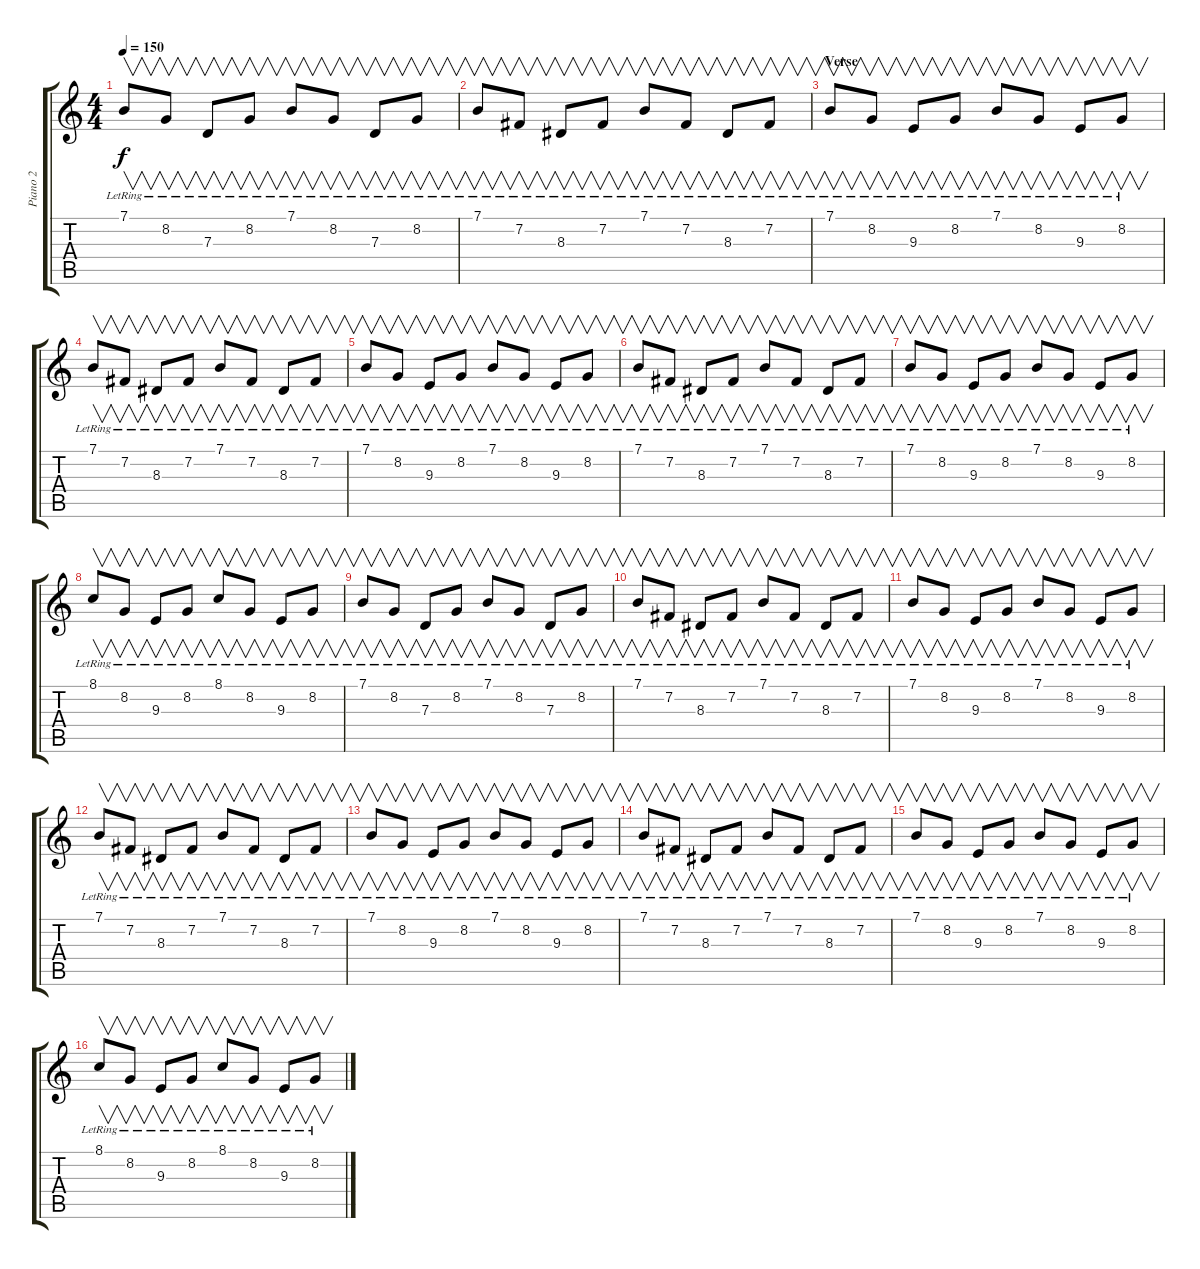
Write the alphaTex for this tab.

\track ("Piano 2" "Piano 2") {instrument brightacousticpiano}
\staff {score tabs}
\tuning (E4 B3 G3 D3 A2 E2) {hide}
\ts (4 4)
\tempo 150
\clef g2
\ks c
7.1{lr}.8{v dy f} 8.2{lr}.8{v} 7.3{lr}.8{v} 8.2{lr}.8{v} 7.1{lr}.8{v} 8.2{lr}.8{v} 7.3{lr}.8{v} 8.2{lr}.8{v} |
7.1{lr}.8{v} 7.2{lr}.8{v} 8.3{lr}.8{v} 7.2{lr}.8{v} 7.1{lr}.8{v} 7.2{lr}.8{v} 8.3{lr}.8{v} 7.2{lr}.8{v} |
\section ("" "Verse")
7.1{lr}.8{v} 8.2{lr}.8{v} 9.3{lr}.8{v} 8.2{lr}.8{v} 7.1{lr}.8{v} 8.2{lr}.8{v} 9.3{lr}.8{v} 8.2{lr}.8{v} |
7.1{lr}.8{v} 7.2{lr}.8{v} 8.3{lr}.8{v} 7.2{lr}.8{v} 7.1{lr}.8{v} 7.2{lr}.8{v} 8.3{lr}.8{v} 7.2{lr}.8{v} |
7.1{lr}.8{v} 8.2{lr}.8{v} 9.3{lr}.8{v} 8.2{lr}.8{v} 7.1{lr}.8{v} 8.2{lr}.8{v} 9.3{lr}.8{v} 8.2{lr}.8{v} |
7.1{lr}.8{v} 7.2{lr}.8{v} 8.3{lr}.8{v} 7.2{lr}.8{v} 7.1{lr}.8{v} 7.2{lr}.8{v} 8.3{lr}.8{v} 7.2{lr}.8{v} |
7.1{lr}.8{v} 8.2{lr}.8{v} 9.3{lr}.8{v} 8.2{lr}.8{v} 7.1{lr}.8{v} 8.2{lr}.8{v} 9.3{lr}.8{v} 8.2{lr}.8{v} |
8.1{lr}.8{v} 8.2{lr}.8{v} 9.3{lr}.8{v} 8.2{lr}.8{v} 8.1{lr}.8{v} 8.2{lr}.8{v} 9.3{lr}.8{v} 8.2{lr}.8{v} |
7.1{lr}.8{v} 8.2{lr}.8{v} 7.3{lr}.8{v} 8.2{lr}.8{v} 7.1{lr}.8{v} 8.2{lr}.8{v} 7.3{lr}.8{v} 8.2{lr}.8{v} |
7.1{lr}.8{v} 7.2{lr}.8{v} 8.3{lr}.8{v} 7.2{lr}.8{v} 7.1{lr}.8{v} 7.2{lr}.8{v} 8.3{lr}.8{v} 7.2{lr}.8{v} |
7.1{lr}.8{v} 8.2{lr}.8{v} 9.3{lr}.8{v} 8.2{lr}.8{v} 7.1{lr}.8{v} 8.2{lr}.8{v} 9.3{lr}.8{v} 8.2{lr}.8{v} |
7.1{lr}.8{v} 7.2{lr}.8{v} 8.3{lr}.8{v} 7.2{lr}.8{v} 7.1{lr}.8{v} 7.2{lr}.8{v} 8.3{lr}.8{v} 7.2{lr}.8{v} |
7.1{lr}.8{v} 8.2{lr}.8{v} 9.3{lr}.8{v} 8.2{lr}.8{v} 7.1{lr}.8{v} 8.2{lr}.8{v} 9.3{lr}.8{v} 8.2{lr}.8{v} |
7.1{lr}.8{v} 7.2{lr}.8{v} 8.3{lr}.8{v} 7.2{lr}.8{v} 7.1{lr}.8{v} 7.2{lr}.8{v} 8.3{lr}.8{v} 7.2{lr}.8{v} |
7.1{lr}.8{v} 8.2{lr}.8{v} 9.3{lr}.8{v} 8.2{lr}.8{v} 7.1{lr}.8{v} 8.2{lr}.8{v} 9.3{lr}.8{v} 8.2{lr}.8{v} |
8.1{lr}.8{v} 8.2{lr}.8{v} 9.3{lr}.8{v} 8.2{lr}.8{v} 8.1{lr}.8{v} 8.2{lr}.8{v} 9.3{lr}.8{v} 8.2{lr}.8{v}
